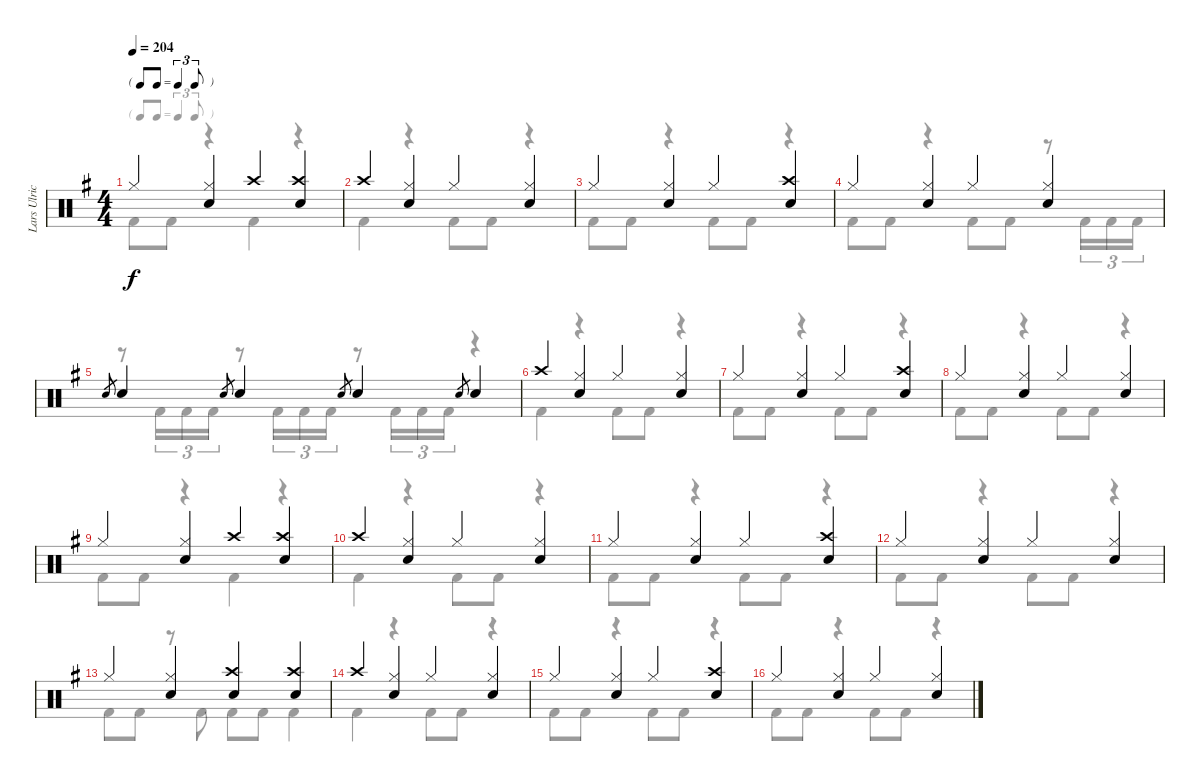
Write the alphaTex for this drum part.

\track ("Lars Ulrich" "Lars Ulric") {instrument percussion}
\staff {score}
\articulation defaults
\voice
\ts (4 4)
\tf triplet8th
\tempo 204
\clef neutral
\ks eminor "Hi-Hat (closed)".4{dy f}
("Hi-Hat (closed)" "Snare (hit) 2").4 "Crash high (hit)".4 ("Crash high (hit)" "Snare (hit) 2").4 |
"Crash high (hit)".4 ("Hi-Hat (closed)" "Snare (hit) 2").4 "Hi-Hat (closed)".4 ("Hi-Hat (closed)" "Snare (hit) 2").4 |
"Hi-Hat (closed)".4 ("Hi-Hat (closed)" "Snare (hit) 2").4 "Hi-Hat (closed)".4 ("Crash high (hit)" "Snare (hit) 2").4 |
"Hi-Hat (closed)".4 ("Hi-Hat (closed)" "Snare (hit) 2").4 "Hi-Hat (closed)".4 ("Hi-Hat (closed)" "Snare (hit) 2").4 |
"Snare (hit) 2"{h}.8{gr} "Snare (hit) 2".4 "Snare (hit) 2"{h}.8{gr} "Snare (hit) 2".4 "Snare (hit) 2"{h}.8{gr} "Snare (hit) 2".4 "Snare (hit) 2"{h}.8{gr} "Snare (hit) 2".4 |
"Crash high (hit)".4 ("Hi-Hat (closed)" "Snare (hit) 2").4 "Hi-Hat (closed)".4 ("Hi-Hat (closed)" "Snare (hit) 2").4 |
"Hi-Hat (closed)".4 ("Hi-Hat (closed)" "Snare (hit) 2").4 "Hi-Hat (closed)".4 ("Crash high (hit)" "Snare (hit) 2").4 |
"Hi-Hat (closed)".4 ("Hi-Hat (closed)" "Snare (hit) 2").4 "Hi-Hat (closed)".4 ("Hi-Hat (closed)" "Snare (hit) 2").4 |
"Hi-Hat (closed)".4 ("Hi-Hat (closed)" "Snare (hit) 2").4 "Crash high (hit)".4 ("Crash high (hit)" "Snare (hit) 2").4 |
"Crash high (hit)".4 ("Hi-Hat (closed)" "Snare (hit) 2").4 "Hi-Hat (closed)".4 ("Hi-Hat (closed)" "Snare (hit) 2").4 |
"Hi-Hat (closed)".4 ("Hi-Hat (closed)" "Snare (hit) 2").4 "Hi-Hat (closed)".4 ("Crash high (hit)" "Snare (hit) 2").4 |
"Hi-Hat (closed)".4 ("Hi-Hat (closed)" "Snare (hit) 2").4 "Hi-Hat (closed)".4 ("Hi-Hat (closed)" "Snare (hit) 2").4 |
"Hi-Hat (closed)".4 ("Hi-Hat (closed)" "Snare (hit) 2").4 ("Crash high (hit)" "Snare (hit) 2").4 ("Crash high (hit)" "Snare (hit) 2").4 |
"Crash high (hit)".4 ("Hi-Hat (closed)" "Snare (hit) 2").4 "Hi-Hat (closed)".4 ("Hi-Hat (closed)" "Snare (hit) 2").4 |
"Hi-Hat (closed)".4 ("Hi-Hat (closed)" "Snare (hit) 2").4 "Hi-Hat (closed)".4 ("Crash high (hit)" "Snare (hit) 2").4 |
"Hi-Hat (closed)".4 ("Hi-Hat (closed)" "Snare (hit) 2").4 "Hi-Hat (closed)".4 ("Hi-Hat (closed)" "Snare (hit) 2").4
\voice
\clef neutral
\ottava regular
\simile none
\ks eminor "Kick (hit) 2".8{dy f} "Kick (hit) 2".8
r.4 "Kick (hit) 2".4 r.4 |
"Kick (hit) 2".4 r.4 "Kick (hit) 2".8 "Kick (hit) 2".8 r.4 |
"Kick (hit) 2".8 "Kick (hit) 2".8 r.4 "Kick (hit) 2".8 "Kick (hit) 2".8 r.4 |
"Kick (hit) 2".8 "Kick (hit) 2".8 r.4 "Kick (hit) 2".8 "Kick (hit) 2".8 r.8 "Kick (hit) 2".16{tu (3 2)} "Kick (hit) 2".16{tu (3 2)} "Kick (hit) 2".16{tu (3 2)} |
r.8 "Kick (hit) 2".16{tu (3 2)} "Kick (hit) 2".16{tu (3 2)} "Kick (hit) 2".16{tu (3 2)} r.8 "Kick (hit) 2".16{tu (3 2)} "Kick (hit) 2".16{tu (3 2)} "Kick (hit) 2".16{tu (3 2)} r.8 "Kick (hit) 2".16{tu (3 2)} "Kick (hit) 2".16{tu (3 2)} "Kick (hit) 2".16{tu (3 2)} r.4 |
"Kick (hit) 2".4 r.4 "Kick (hit) 2".8 "Kick (hit) 2".8 r.4 |
"Kick (hit) 2".8 "Kick (hit) 2".8 r.4 "Kick (hit) 2".8 "Kick (hit) 2".8 r.4 |
"Kick (hit) 2".8 "Kick (hit) 2".8 r.4 "Kick (hit) 2".8 "Kick (hit) 2".8 r.4 |
"Kick (hit) 2".8 "Kick (hit) 2".8 r.4 "Kick (hit) 2".4 r.4 |
"Kick (hit) 2".4 r.4 "Kick (hit) 2".8 "Kick (hit) 2".8 r.4 |
"Kick (hit) 2".8 "Kick (hit) 2".8 r.4 "Kick (hit) 2".8 "Kick (hit) 2".8 r.4 |
"Kick (hit) 2".8 "Kick (hit) 2".8 r.4 "Kick (hit) 2".8 "Kick (hit) 2".8 r.4 |
"Kick (hit) 2".8 "Kick (hit) 2".8 r.8 "Kick (hit) 2".8 "Kick (hit) 2".8 "Kick (hit) 2".8 "Kick (hit) 2".4 |
"Kick (hit) 2".4 r.4 "Kick (hit) 2".8 "Kick (hit) 2".8 r.4 |
"Kick (hit) 2".8 "Kick (hit) 2".8 r.4 "Kick (hit) 2".8 "Kick (hit) 2".8 r.4 |
"Kick (hit) 2".8 "Kick (hit) 2".8 r.4 "Kick (hit) 2".8 "Kick (hit) 2".8 r.4
